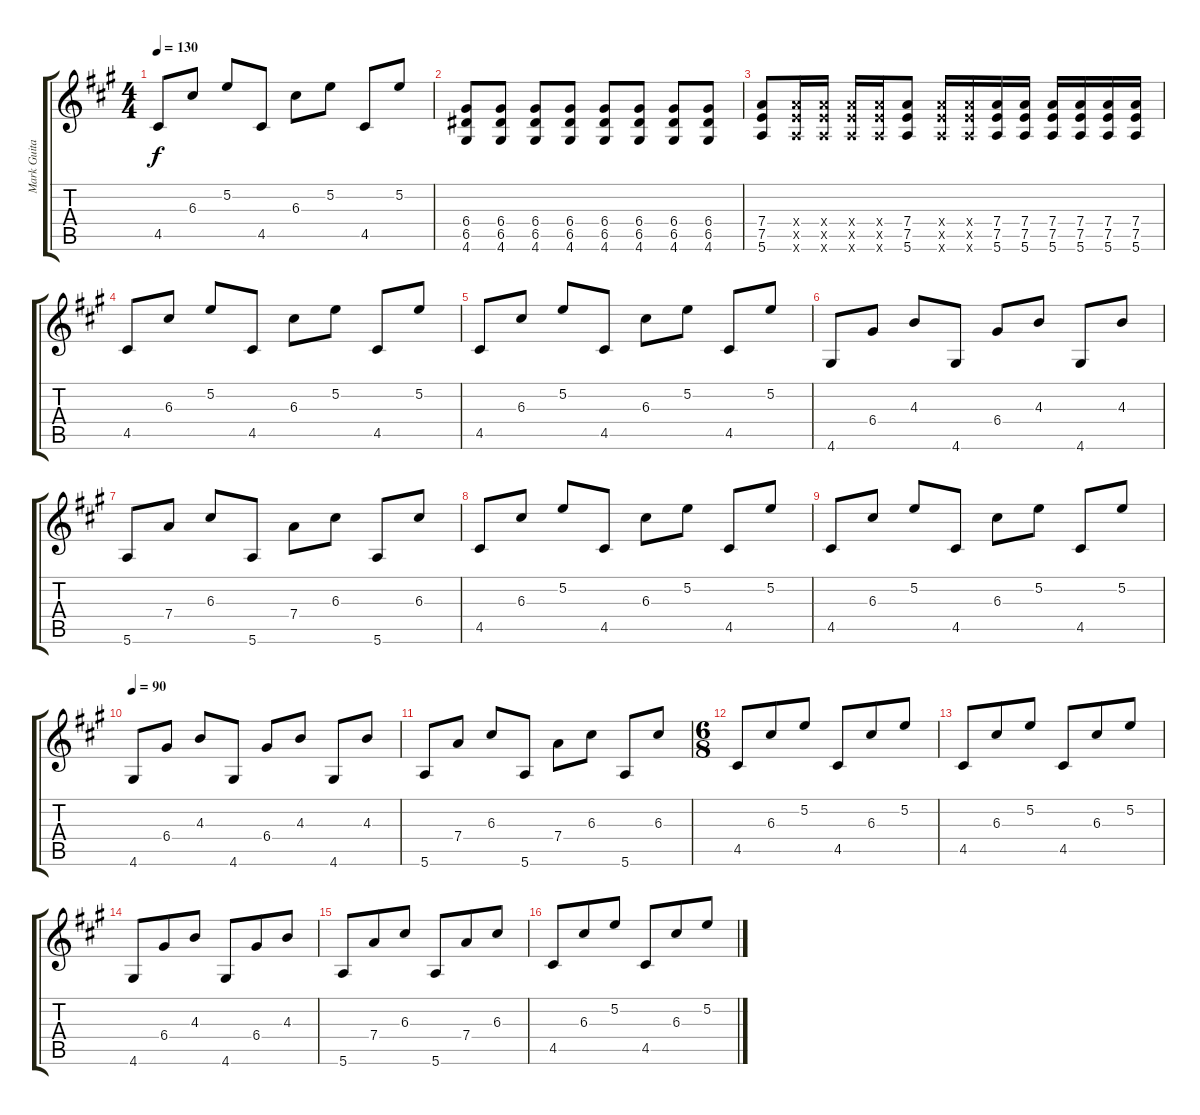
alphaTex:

\track ("Mark Guitar" "Mark Guita") {instrument distortionguitar}
\staff {score tabs}
\tuning (E4 B3 G3 D3 A2 E2) {hide}
\ts (4 4)
\tempo 130
\clef g2
\ks a
4.5.8{dy f} 6.3.8 5.2.8 4.5.8 6.3.8 5.2.8 4.5.8 5.2.8 |
(6.4 6.5 4.6).8{instrument distortionguitar} (6.4 6.5 4.6).8 (6.4 6.5 4.6).8 (6.4 6.5 4.6).8 (6.4 6.5 4.6).8 (6.4 6.5 4.6).8 (6.4 6.5 4.6).8 (6.4 6.5 4.6).8 |
(7.4 7.5 5.6).8 (7.4{x} 7.5{x} 5.6{x}).16 (7.4{x} 7.5{x} 5.6{x}).16 (7.4{x} 7.5{x} 5.6{x}).16 (7.4{x} 7.5{x} 5.6{x}).16 (7.4 7.5 5.6).8 (7.4{x} 7.5{x} 5.6{x}).16 (7.4{x} 7.5{x} 5.6{x}).16 (7.4 7.5 5.6).16 (7.4 7.5 5.6).16 (7.4 7.5 5.6).16 (7.4 7.5 5.6).16 (7.4 7.5 5.6).16 (7.4 7.5 5.6).16 |
4.5.8{instrument overdrivenguitar} 6.3.8 5.2.8 4.5.8 6.3.8 5.2.8 4.5.8 5.2.8 |
4.5.8 6.3.8 5.2.8 4.5.8 6.3.8 5.2.8 4.5.8 5.2.8 |
4.6.8 6.4.8 4.3.8 4.6.8 6.4.8 4.3.8 4.6.8 4.3.8 |
5.6.8 7.4.8 6.3.8 5.6.8 7.4.8 6.3.8 5.6.8 6.3.8 |
4.5.8 6.3.8 5.2.8 4.5.8 6.3.8 5.2.8 4.5.8 5.2.8 |
4.5.8 6.3.8 5.2.8 4.5.8 6.3.8 5.2.8 4.5.8 5.2.8 |
\tempo 90
4.6.8 6.4.8 4.3.8 4.6.8 6.4.8 4.3.8 4.6.8 4.3.8 |
5.6.8 7.4.8 6.3.8 5.6.8 7.4.8 6.3.8 5.6.8 6.3.8 |
\ts (6 8)
4.5.8 6.3.8 5.2.8 4.5.8 6.3.8 5.2.8 |
4.5.8 6.3.8 5.2.8 4.5.8 6.3.8 5.2.8 |
4.6.8 6.4.8 4.3.8 4.6.8 6.4.8 4.3.8 |
5.6.8 7.4.8 6.3.8 5.6.8 7.4.8 6.3.8 |
4.5.8 6.3.8 5.2.8 4.5.8 6.3.8 5.2.8
